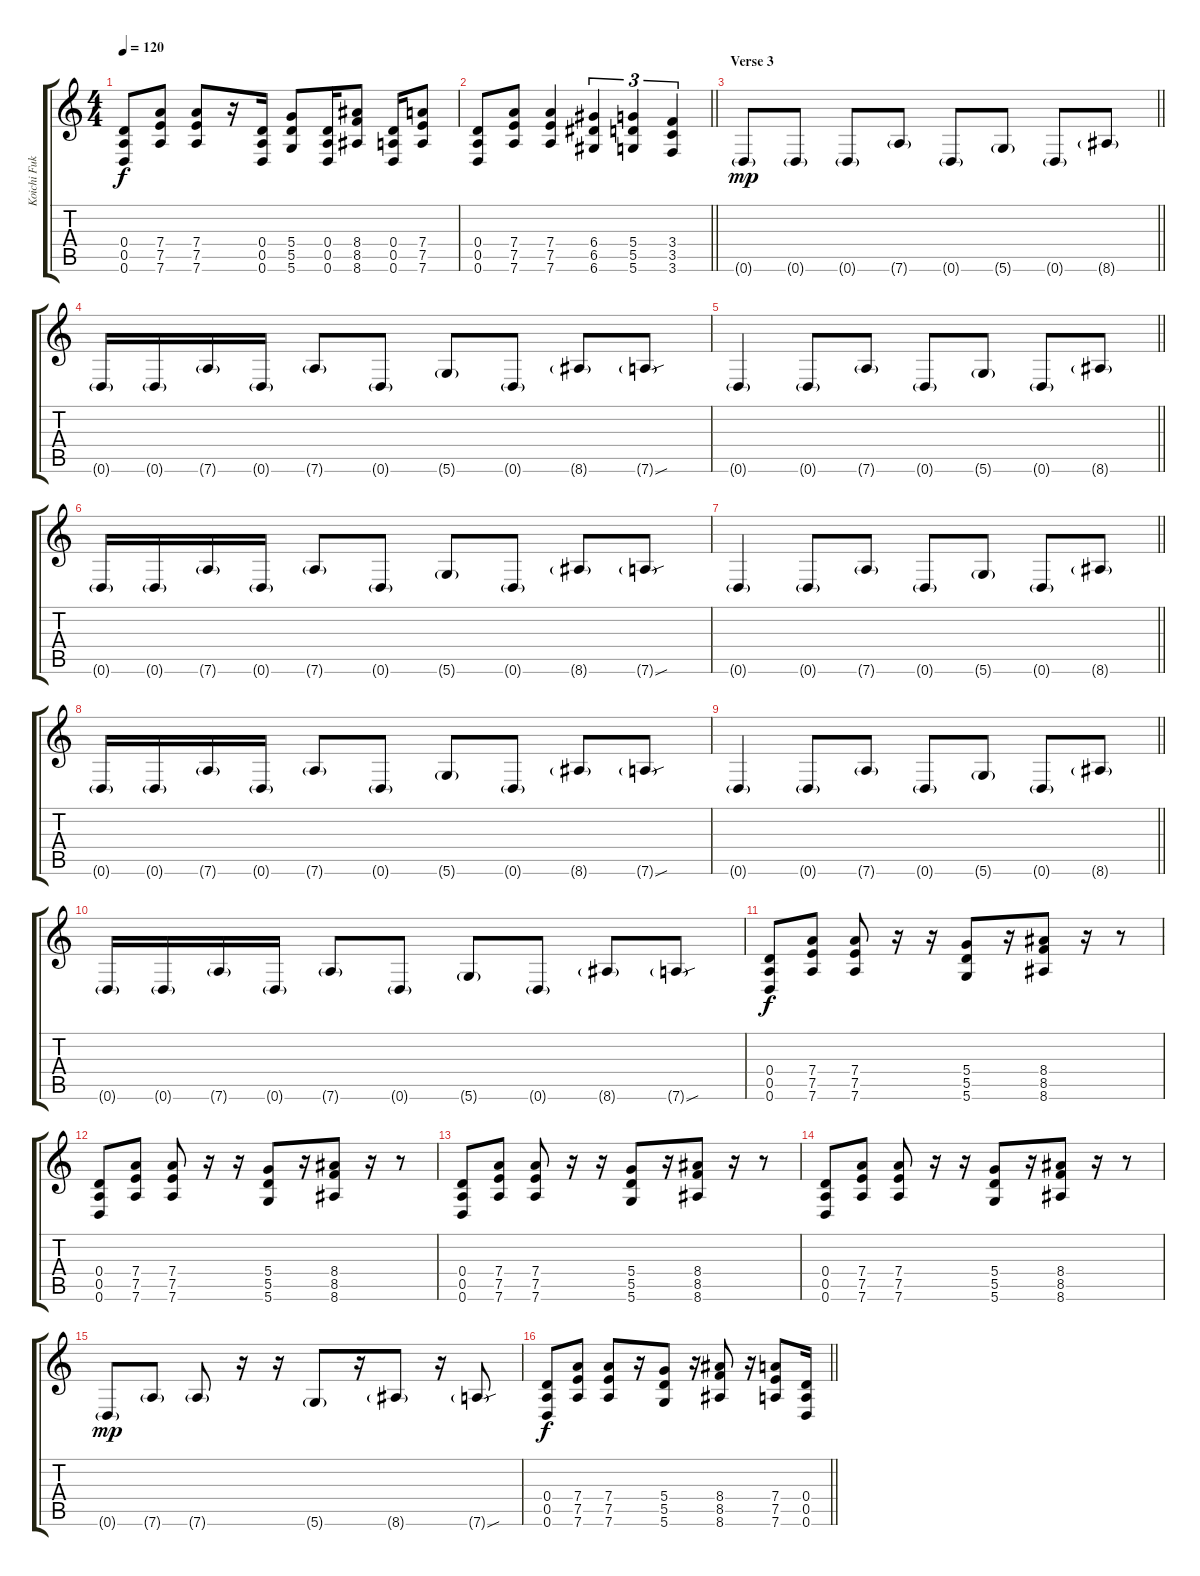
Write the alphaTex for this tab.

\track ("Koichi Fukuda" "Koichi Fuk") {instrument distortionguitar}
\staff {score tabs}
\tuning (E4 B3 G3 D3 A2 D2) {hide}
\ts (4 4)
\tempo 120
\clef g2
\ks c
(0.4 0.5 0.6).8{dy f} (7.4 7.5 7.6).8 (7.4 7.5 7.6).8 r.16 (0.4 0.5 0.6).16 (5.4 5.5 5.6).8 (0.4 0.5 0.6).16 (8.4 8.5 8.6).8 (0.4 0.5 0.6).16 (7.4 7.5 7.6).8 |
\barLineRight lightlight
(0.4 0.5 0.6).8 (7.4 7.5 7.6).8 (7.4 7.5 7.6).4 (6.4 6.5 6.6).4{tu (3 2)} (5.4 5.5 5.6).4{tu (3 2)} (3.4 3.5 3.6).4{tu (3 2)} |
\section ("" "Verse 3")
\barLineRight lightlight
0.6{g}.8{dy mp} 0.6{g}.8 0.6{g}.8 7.6{g}.8 0.6{g}.8 5.6{g}.8 0.6{g}.8 8.6{g}.8 |
0.6{g}.16 0.6{g}.16 7.6{g}.16 0.6{g}.16 7.6{g}.8 0.6{g}.8 5.6{g}.8 0.6{g}.8 8.6{g}.8 7.6{sou g}.8 |
\barLineRight lightlight
0.6{g}.4 0.6{g}.8 7.6{g}.8 0.6{g}.8 5.6{g}.8 0.6{g}.8 8.6{g}.8 |
0.6{g}.16 0.6{g}.16 7.6{g}.16 0.6{g}.16 7.6{g}.8 0.6{g}.8 5.6{g}.8 0.6{g}.8 8.6{g}.8 7.6{sou g}.8 |
\barLineRight lightlight
0.6{g}.4 0.6{g}.8 7.6{g}.8 0.6{g}.8 5.6{g}.8 0.6{g}.8 8.6{g}.8 |
0.6{g}.16 0.6{g}.16 7.6{g}.16 0.6{g}.16 7.6{g}.8 0.6{g}.8 5.6{g}.8 0.6{g}.8 8.6{g}.8 7.6{sou g}.8 |
\barLineRight lightlight
0.6{g}.4 0.6{g}.8 7.6{g}.8 0.6{g}.8 5.6{g}.8 0.6{g}.8 8.6{g}.8 |
0.6{g}.16 0.6{g}.16 7.6{g}.16 0.6{g}.16 7.6{g}.8 0.6{g}.8 5.6{g}.8 0.6{g}.8 8.6{g}.8 7.6{sou g}.8 |
(0.4 0.5 0.6).8{dy f} (7.4 7.5 7.6).8 (7.4 7.5 7.6).8 r.16 r.16 (5.4 5.5 5.6).8 r.16 (8.4 8.5 8.6).8 r.16 r.8 |
(0.4 0.5 0.6).8 (7.4 7.5 7.6).8 (7.4 7.5 7.6).8 r.16 r.16 (5.4 5.5 5.6).8 r.16 (8.4 8.5 8.6).8 r.16 r.8 |
(0.4 0.5 0.6).8 (7.4 7.5 7.6).8 (7.4 7.5 7.6).8 r.16 r.16 (5.4 5.5 5.6).8 r.16 (8.4 8.5 8.6).8 r.16 r.8 |
(0.4 0.5 0.6).8 (7.4 7.5 7.6).8 (7.4 7.5 7.6).8 r.16 r.16 (5.4 5.5 5.6).8 r.16 (8.4 8.5 8.6).8 r.16 r.8 |
0.6{g}.8{dy mp} 7.6{g}.8 7.6{g}.8 r.16 r.16 5.6{g}.8 r.16 8.6{g}.8 r.16 7.6{sou g}.8 |
\barLineRight lightlight
(0.4 0.5 0.6).8{dy f} (7.4 7.5 7.6).8 (7.4 7.5 7.6).8 r.16 (5.4 5.5 5.6).8 r.16 (8.4 8.5 8.6).8 r.16 (7.4 7.5 7.6).8 (0.4 0.5 0.6).16
